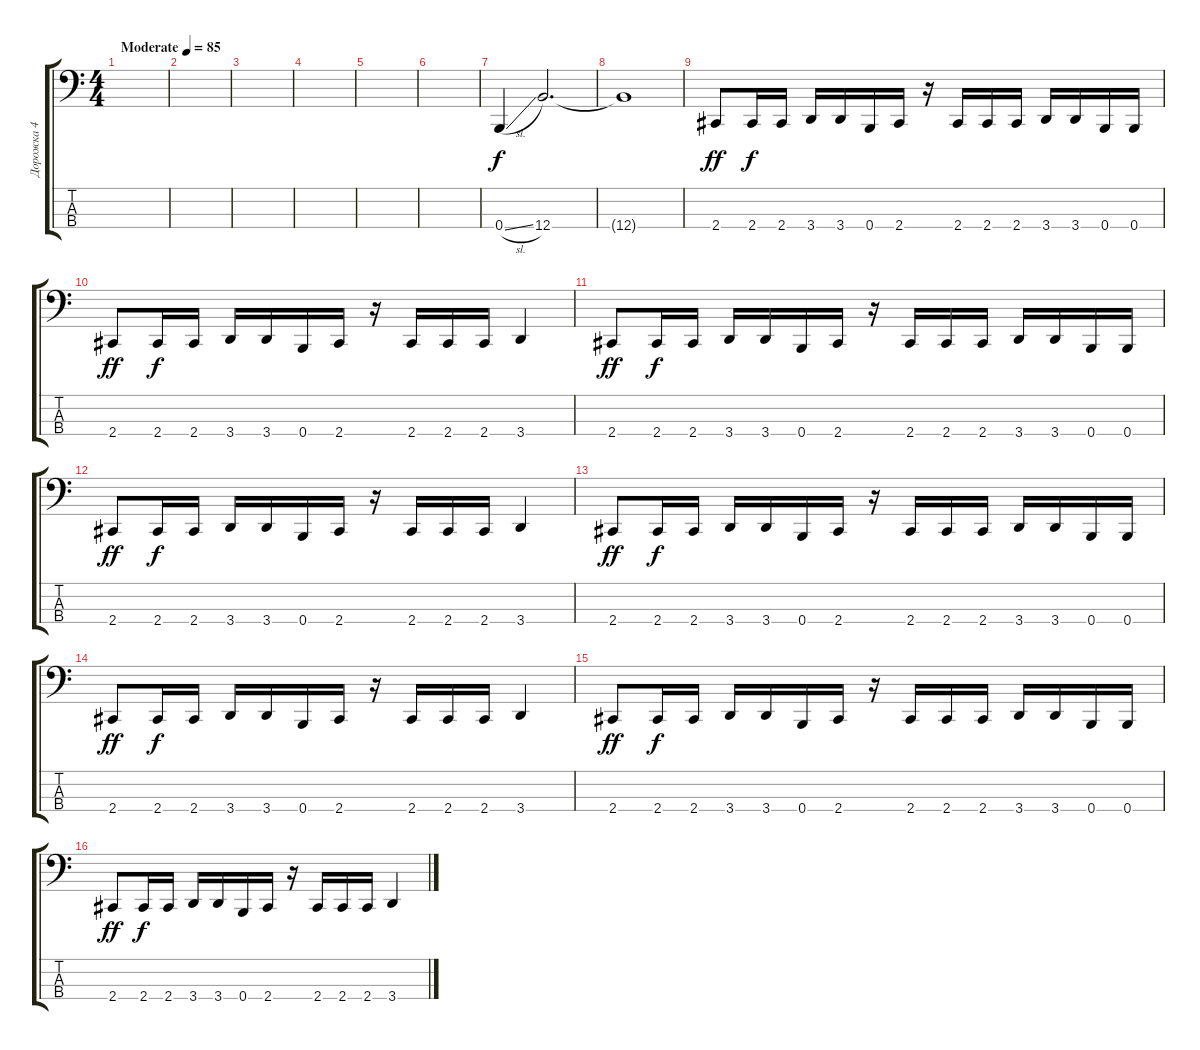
\track ("Дорожка 4" "Дорожка 4") {instrument electricbassfinger}
\staff {score tabs}
\tuning (D2 A1 E1 B0) {hide}
\ts (4 4)
\tempo (85 "Moderate")
\clef f4
\ks c
|
|
|
|
|
|
0.4{sl}.4 12.4.2{d} |
12.4{t}.1{dy f} |
2.4.8{dy ff} 2.4.16{dy f} 2.4.16 3.4.16 3.4.16 0.4.16 2.4.16 r.16 2.4.16 2.4.16 2.4.16 3.4.16 3.4.16 0.4.16 0.4.16 |
2.4.8{dy ff} 2.4.16{dy f} 2.4.16 3.4.16 3.4.16 0.4.16 2.4.16 r.16 2.4.16 2.4.16 2.4.16 3.4.4 |
2.4.8{dy ff} 2.4.16{dy f} 2.4.16 3.4.16 3.4.16 0.4.16 2.4.16 r.16 2.4.16 2.4.16 2.4.16 3.4.16 3.4.16 0.4.16 0.4.16 |
2.4.8{dy ff} 2.4.16{dy f} 2.4.16 3.4.16 3.4.16 0.4.16 2.4.16 r.16 2.4.16 2.4.16 2.4.16 3.4.4 |
2.4.8{dy ff} 2.4.16{dy f} 2.4.16 3.4.16 3.4.16 0.4.16 2.4.16 r.16 2.4.16 2.4.16 2.4.16 3.4.16 3.4.16 0.4.16 0.4.16 |
2.4.8{dy ff} 2.4.16{dy f} 2.4.16 3.4.16 3.4.16 0.4.16 2.4.16 r.16 2.4.16 2.4.16 2.4.16 3.4.4 |
2.4.8{dy ff} 2.4.16{dy f} 2.4.16 3.4.16 3.4.16 0.4.16 2.4.16 r.16 2.4.16 2.4.16 2.4.16 3.4.16 3.4.16 0.4.16 0.4.16 |
2.4.8{dy ff} 2.4.16{dy f} 2.4.16 3.4.16 3.4.16 0.4.16 2.4.16 r.16 2.4.16 2.4.16 2.4.16 3.4.4
